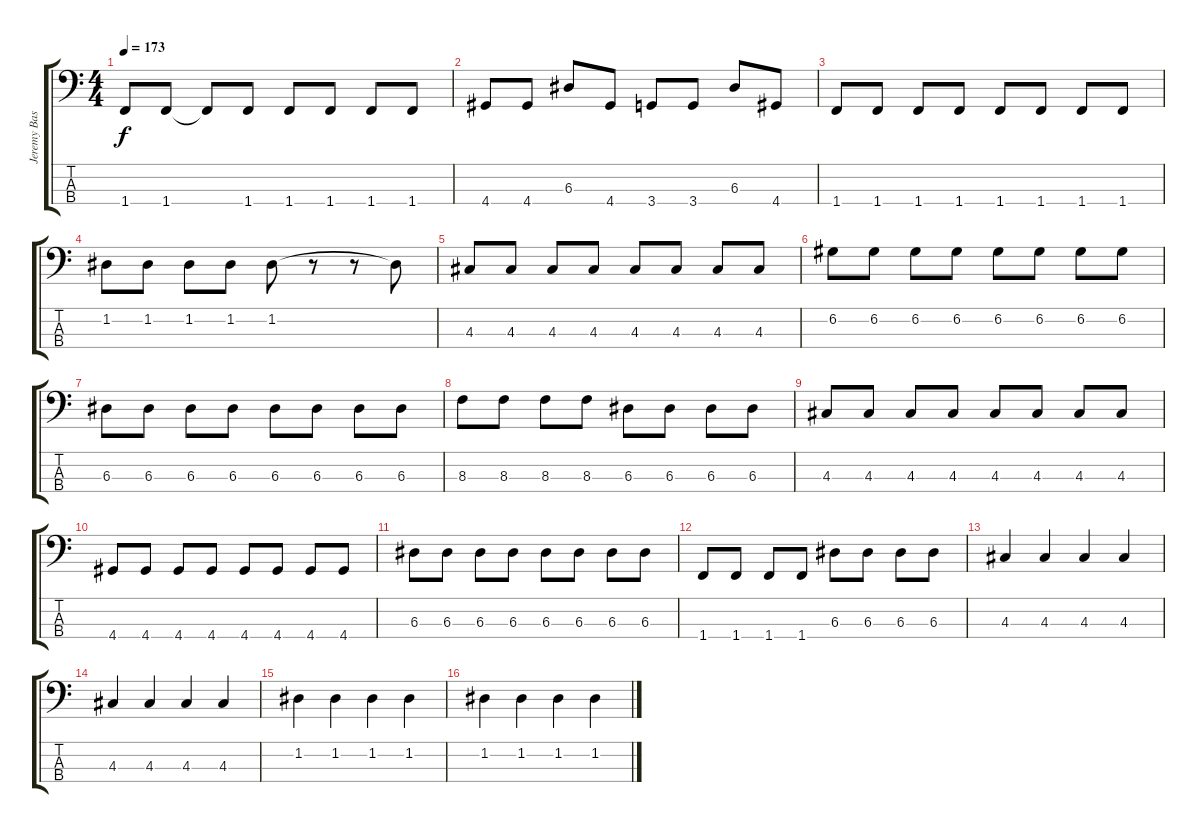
\track ("Jeremy Bass" "Jeremy Bas") {instrument electricbasspick}
\staff {score tabs}
\tuning (G2 D2 A1 E1) {hide}
\ts (4 4)
\tempo 173
\clef f4
\ks c
1.4.8{dy f} 1.4.8 1.4{t}.8 1.4.8 1.4.8 1.4.8 1.4.8 1.4.8 |
4.4.8 4.4.8 6.3.8 4.4.8 3.4.8 3.4.8 6.3.8 4.4.8 |
1.4.8 1.4.8 1.4.8 1.4.8 1.4.8 1.4.8 1.4.8 1.4.8 |
1.2.8 1.2.8 1.2.8 1.2.8 1.2.8 r.8 r.8 1.2{t}.8 |
4.3.8 4.3.8 4.3.8 4.3.8 4.3.8 4.3.8 4.3.8 4.3.8 |
6.2.8 6.2.8 6.2.8 6.2.8 6.2.8 6.2.8 6.2.8 6.2.8 |
6.3.8 6.3.8 6.3.8 6.3.8 6.3.8 6.3.8 6.3.8 6.3.8 |
8.3.8 8.3.8 8.3.8 8.3.8 6.3.8 6.3.8 6.3.8 6.3.8 |
4.3.8 4.3.8 4.3.8 4.3.8 4.3.8 4.3.8 4.3.8 4.3.8 |
4.4.8 4.4.8 4.4.8 4.4.8 4.4.8 4.4.8 4.4.8 4.4.8 |
6.3.8 6.3.8 6.3.8 6.3.8 6.3.8 6.3.8 6.3.8 6.3.8 |
1.4.8 1.4.8 1.4.8 1.4.8 6.3.8 6.3.8 6.3.8 6.3.8 |
4.3.4 4.3.4 4.3.4 4.3.4 |
4.3.4 4.3.4 4.3.4 4.3.4 |
1.2.4 1.2.4 1.2.4 1.2.4 |
1.2.4 1.2.4 1.2.4 1.2.4
